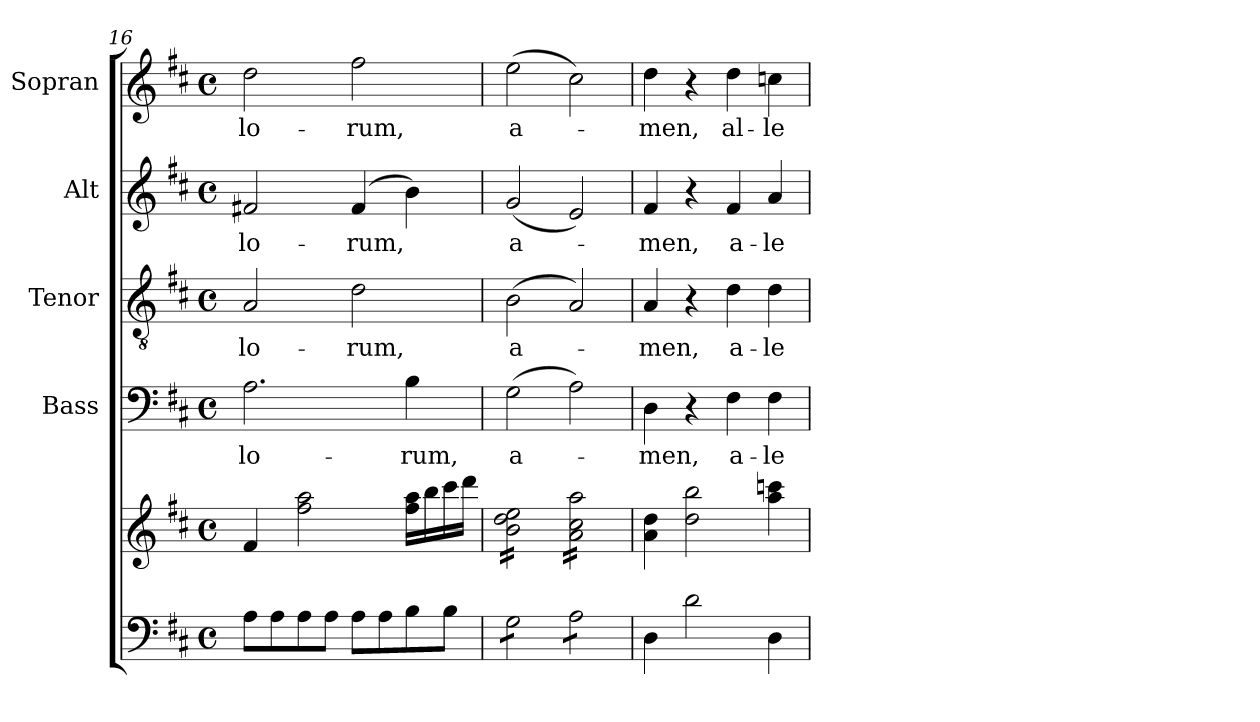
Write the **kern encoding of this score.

**kern	**kern	**kern	**text	**kern	**text	**kern	**text	**kern	**text
*part5	*part5	*part4	*part4	*part3	*part3	*part2	*part2	*part1	*part1
*staff6	*staff5	*staff4	*staff4	*staff3	*staff3	*staff2	*staff2	*staff1	*staff1
*	*	*I"Bass	*	*I"Tenor	*	*I"Alt	*	*I"Sopran	*
*	*	*I'B.	*	*I'T.	*	*I'A.	*	*I'S.	*
!!LO:LB:g=z
*clefF4	*clefG2	*clefF4	*	*clefGv2	*	*clefG2	*	*clefG2	*
*k[f#c#]	*k[f#c#]	*k[f#c#]	*	*k[f#c#]	*	*k[f#c#]	*	*k[f#c#]	*
*D:	*D:	*D:	*	*D:	*	*D:	*	*D:	*
*M4/4	*M4/4	*M4/4	*	*M4/4	*	*M4/4	*	*M4/4	*
*met(c)	*met(c)	*met(c)	*	*met(c)	*	*met(c)	*	*met(c)	*
=16	=16	=16	=16	=16	=16	=16	=16	=16	=16
!	!	!	!LO:LY:b	!	!LO:LY:b	!	!LO:LY:b	!	!LO:LY:b
8A\L	4f#/	2.A\	-lo-	2A/	-lo-	2f#X/	-lo-	2dd\	-lo-
8A\	.	.	.	.	.	.	.	.	.
8A\	2ff#\ 2aa\	.	.	.	.	.	.	.	.
8A\J	.	.	.	.	.	.	.	.	.
!	!	!	!	!	!LO:LY:b	!	!LO:LY:b	!	!LO:LY:b
8A\L	.	.	.	2d\	-rum,	(4f#/	-rum,	2ff#\	-rum,
8A\	.	.	.	.	.	.	.	.	.
!	!	!	!LO:LY:b	!	!	!	!	!	!
8B\	16ff#\ 16aa\LL	4B\	-rum,	.	.	4b\)	.	.	.
.	16bb\	.	.	.	.	.	.	.	.
8B\J	16ccc#\	.	.	.	.	.	.	.	.
.	16ddd\JJ	.	.	.	.	.	.	.	.
=17	=17	=17	=17	=17	=17	=17	=17	=17	=17
!	!	!	!LO:LY:b	!	!LO:LY:b	!	!LO:LY:b	!	!LO:LY:b
*tremolo	*	*	*	*	*	*	*	*	*
*	*tremolo	*	*	*	*	*	*	*	*
8G\L	16b\ 16dd\ 16ee\LL	(>2G\	a-	(>2B\	a-	(<2g/	a-	(>2ee\	a-
.	16b\ 16dd\ 16ee\	.	.	.	.	.	.	.	.
8G\	16b\ 16dd\ 16ee\	.	.	.	.	.	.	.	.
.	16b\ 16dd\ 16ee\	.	.	.	.	.	.	.	.
8G\	16b\ 16dd\ 16ee\	.	.	.	.	.	.	.	.
.	16b\ 16dd\ 16ee\	.	.	.	.	.	.	.	.
8G\J	16b\ 16dd\ 16ee\	.	.	.	.	.	.	.	.
.	16b\ 16dd\ 16ee\JJ	.	.	.	.	.	.	.	.
8A\L	16a\ 16cc#\ 16aa\LL	2A\)	.	2A/)	.	2e/)	.	2cc#\)	.
.	16a\ 16cc#\ 16aa\	.	.	.	.	.	.	.	.
8A\	16a\ 16cc#\ 16aa\	.	.	.	.	.	.	.	.
.	16a\ 16cc#\ 16aa\	.	.	.	.	.	.	.	.
8A\	16a\ 16cc#\ 16aa\	.	.	.	.	.	.	.	.
.	16a\ 16cc#\ 16aa\	.	.	.	.	.	.	.	.
8A\J	16a\ 16cc#\ 16aa\	.	.	.	.	.	.	.	.
*Xtremolo	*	*	*	*	*	*	*	*	*
.	16a\ 16cc#\ 16aa\JJ	.	.	.	.	.	.	.	.
*	*Xtremolo	*	*	*	*	*	*	*	*
=18	=18	=18	=18	=18	=18	=18	=18	=18	=18
!	!	!	!LO:LY:b	!	!LO:LY:b	!	!LO:LY:b	!	!LO:LY:b
4D\	4a\ 4dd\	4D\	-men,	4A/	-men,	4f#/	-men,	4dd\	-men,
2d\	2dd\ 2bb\	4r	.	4r	.	4r	.	4r	.
!	!	!	!LO:LY:b	!	!LO:LY:b	!	!LO:LY:b	!	!LO:LY:b
.	.	4F#\	a-	4d\	a-	4f#/	a-	4dd\	al-
!	!	!	!LO:LY:b	!	!LO:LY:b	!	!LO:LY:b	!	!LO:LY:b
4D\	4aa\ 4cccn\	4F#\	-le-	4d\	-le-	4a/	-le-	4ccn\	-le-
=	=	=	=	=	=	=	=	=	=
*-	*-	*-	*-	*-	*-	*-	*-	*-	*-
